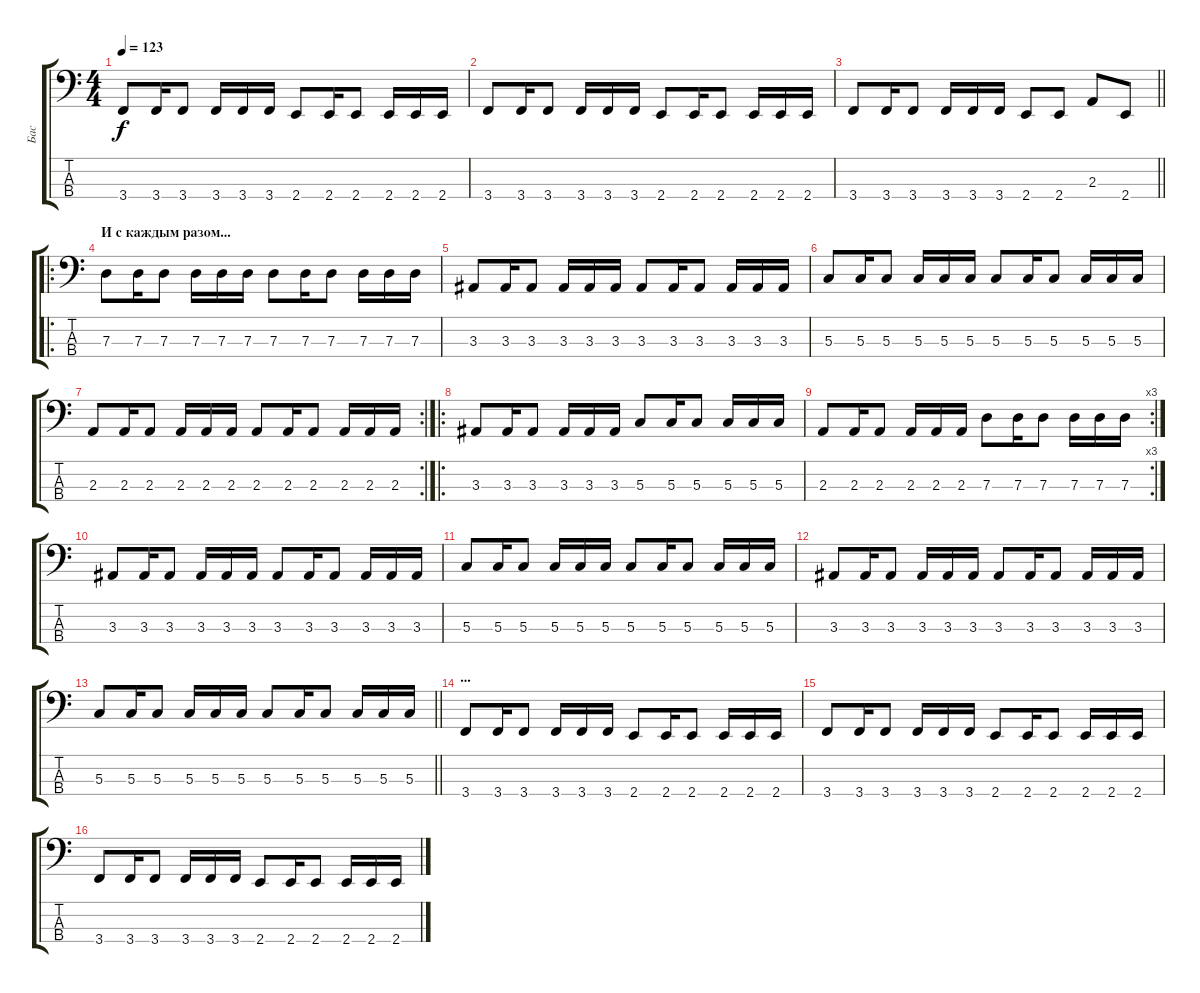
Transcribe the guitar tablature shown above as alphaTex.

\track ("Бас" "Бас") {instrument electricbasspick}
\staff {score tabs}
\tuning (F2 C2 G1 D1) {hide}
\ts (4 4)
\tempo 123
\clef f4
\ks c
3.4.8{dy f} 3.4.16 3.4.8 3.4.16 3.4.16 3.4.16 2.4.8 2.4.16 2.4.8 2.4.16 2.4.16 2.4.16 |
3.4.8 3.4.16 3.4.8 3.4.16 3.4.16 3.4.16 2.4.8 2.4.16 2.4.8 2.4.16 2.4.16 2.4.16 |
\barLineRight lightlight
3.4.8 3.4.16 3.4.8 3.4.16 3.4.16 3.4.16 2.4.8 2.4.8 2.3.8 2.4.8 |
\ro
\section ("" "И с каждым разом...")
7.3.8 7.3.16 7.3.8 7.3.16 7.3.16 7.3.16 7.3.8 7.3.16 7.3.8 7.3.16 7.3.16 7.3.16 |
3.3.8 3.3.16 3.3.8 3.3.16 3.3.16 3.3.16 3.3.8 3.3.16 3.3.8 3.3.16 3.3.16 3.3.16 |
5.3.8 5.3.16 5.3.8 5.3.16 5.3.16 5.3.16 5.3.8 5.3.16 5.3.8 5.3.16 5.3.16 5.3.16 |
\rc 2
2.3.8 2.3.16 2.3.8 2.3.16 2.3.16 2.3.16 2.3.8 2.3.16 2.3.8 2.3.16 2.3.16 2.3.16 |
\ro
3.3.8 3.3.16 3.3.8 3.3.16 3.3.16 3.3.16 5.3.8 5.3.16 5.3.8 5.3.16 5.3.16 5.3.16 |
\rc 3
2.3.8 2.3.16 2.3.8 2.3.16 2.3.16 2.3.16 7.3.8 7.3.16 7.3.8 7.3.16 7.3.16 7.3.16 |
3.3.8 3.3.16 3.3.8 3.3.16 3.3.16 3.3.16 3.3.8 3.3.16 3.3.8 3.3.16 3.3.16 3.3.16 |
5.3.8 5.3.16 5.3.8 5.3.16 5.3.16 5.3.16 5.3.8 5.3.16 5.3.8 5.3.16 5.3.16 5.3.16 |
3.3.8 3.3.16 3.3.8 3.3.16 3.3.16 3.3.16 3.3.8 3.3.16 3.3.8 3.3.16 3.3.16 3.3.16 |
\barLineRight lightlight
5.3.8 5.3.16 5.3.8 5.3.16 5.3.16 5.3.16 5.3.8 5.3.16 5.3.8 5.3.16 5.3.16 5.3.16 |
\section ("" "...")
3.4.8 3.4.16 3.4.8 3.4.16 3.4.16 3.4.16 2.4.8 2.4.16 2.4.8 2.4.16 2.4.16 2.4.16 |
3.4.8 3.4.16 3.4.8 3.4.16 3.4.16 3.4.16 2.4.8 2.4.16 2.4.8 2.4.16 2.4.16 2.4.16 |
3.4.8 3.4.16 3.4.8 3.4.16 3.4.16 3.4.16 2.4.8 2.4.16 2.4.8 2.4.16 2.4.16 2.4.16
